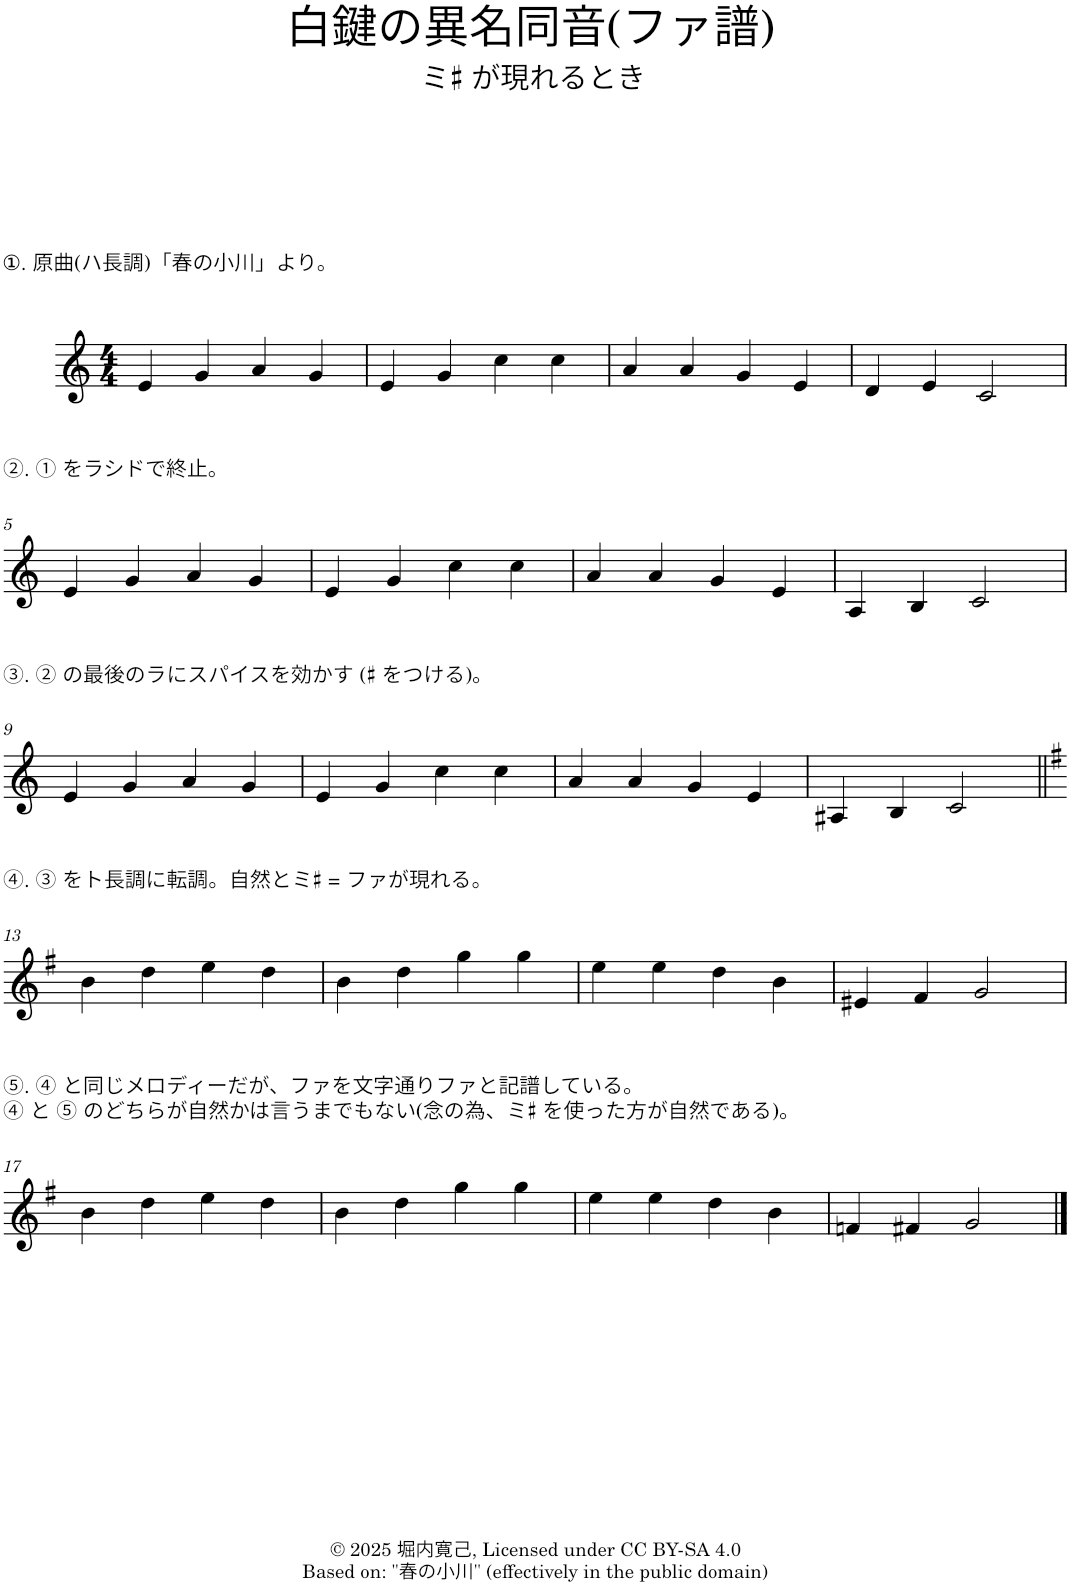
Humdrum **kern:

**kern
*part1
*staff1
*I"Piano
*I'Pno.
*clefG2
*k[]
*M4/4
=1
!LO:TX:a:t=①. 原曲(ハ長調)「春の小川」より。
4e/
4g/
4a/
4g/
=2
4e/
4g/
4cc\
4cc\
=3
4a/
4a/
4g/
4e/
=4
4d/
4e/
2c/
!!LO:LB:g=z
=5
!LO:TX:a:t=②. ① をラシドで終止。
4e/
4g/
4a/
4g/
=6
4e/
4g/
4cc\
4cc\
=7
4a/
4a/
4g/
4e/
=8
4A/
4B/
2c/
!!LO:LB:g=z
=9
!LO:TX:a:t=③. ② の最後のラにスパイスを効かす (♯ をつける)。
4e/
4g/
4a/
4g/
=10
4e/
4g/
4cc\
4cc\
=11
4a/
4a/
4g/
4e/
=12
4A#X/
4B/
2c/
!!LO:LB:g=z
=13||
*k[f#]
!LO:TX:a:t=④. ③ をト長調に転調。自然とミ♯ = ファが現れる。
4b\
4dd\
4ee\
4dd\
=14
4b\
4dd\
4gg\
4gg\
=15
4ee\
4ee\
4dd\
4b\
=16
4e#X/
4f#/
2g/
!!LO:LB:g=z
=17
*k[f#]
!LO:TX:a:t=⑤. ④ と同じメロディーだが、ファを文字通りファと記譜している。
!LO:TX:a:t=④ と ⑤ のどちらが自然かは言うまでもない(念の為、ミ♯ を使った方が自然である)。
4b\
4dd\
4ee\
4dd\
=18
4b\
4dd\
4gg\
4gg\
=19
4ee\
4ee\
4dd\
4b\
=20
4fn/
4f#X/
2g/
==
*-
